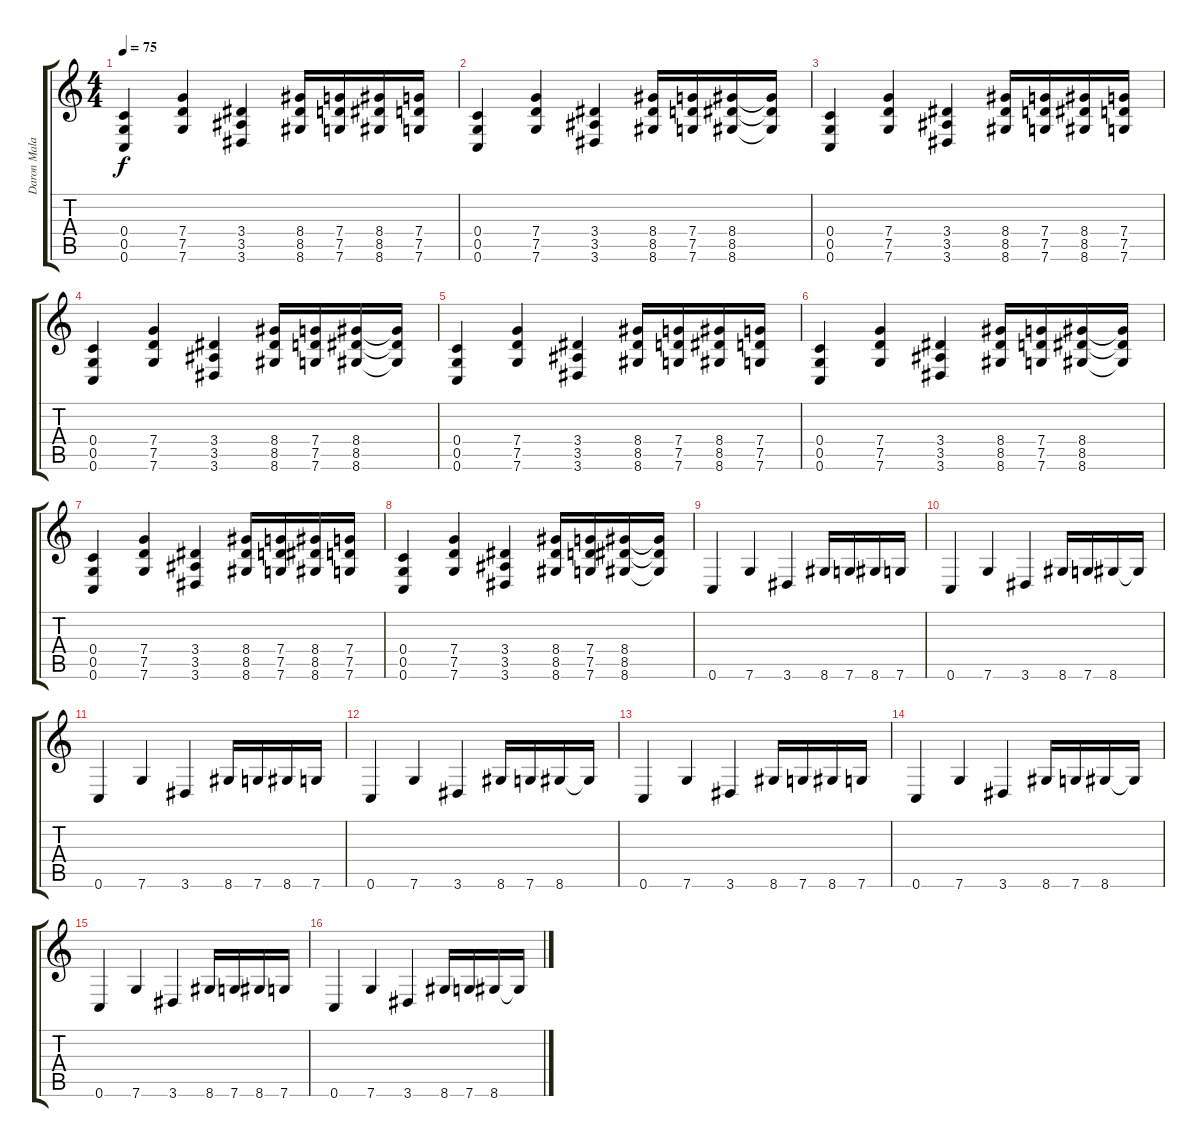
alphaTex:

\track ("Daron Malakian" "Daron Mala") {instrument electricguitarclean}
\staff {score tabs}
\tuning (D4 A3 F3 C3 G2 C2) {hide}
\ts (4 4)
\tempo 75
\clef g2
\ks c
(0.4 0.5 0.6).4{dy f instrument distortionguitar} (7.4 7.5 7.6).4 (3.4 3.5 3.6).4 (8.4 8.5 8.6).16 (7.4 7.5 7.6).16 (8.4 8.5 8.6).16 (7.4 7.5 7.6).16 |
(0.4 0.5 0.6).4 (7.4 7.5 7.6).4 (3.4 3.5 3.6).4 (8.4 8.5 8.6).16 (7.4 7.5 7.6).16 (8.4 8.5 8.6).16 (8.4{t} 8.5{t} 8.6{t}).16 |
(0.4 0.5 0.6).4 (7.4 7.5 7.6).4 (3.4 3.5 3.6).4 (8.4 8.5 8.6).16 (7.4 7.5 7.6).16 (8.4 8.5 8.6).16 (7.4 7.5 7.6).16 |
(0.4 0.5 0.6).4 (7.4 7.5 7.6).4 (3.4 3.5 3.6).4 (8.4 8.5 8.6).16 (7.4 7.5 7.6).16 (8.4 8.5 8.6).16 (8.4{t} 8.5{t} 8.6{t}).16 |
(0.4 0.5 0.6).4 (7.4 7.5 7.6).4 (3.4 3.5 3.6).4 (8.4 8.5 8.6).16 (7.4 7.5 7.6).16 (8.4 8.5 8.6).16 (7.4 7.5 7.6).16 |
(0.4 0.5 0.6).4 (7.4 7.5 7.6).4 (3.4 3.5 3.6).4 (8.4 8.5 8.6).16 (7.4 7.5 7.6).16 (8.4 8.5 8.6).16 (8.4{t} 8.5{t} 8.6{t}).16 |
(0.4 0.5 0.6).4 (7.4 7.5 7.6).4 (3.4 3.5 3.6).4 (8.4 8.5 8.6).16 (7.4 7.5 7.6).16 (8.4 8.5 8.6).16 (7.4 7.5 7.6).16 |
(0.4 0.5 0.6).4 (7.4 7.5 7.6).4 (3.4 3.5 3.6).4 (8.4 8.5 8.6).16 (7.4 7.5 7.6).16 (8.4 8.5 8.6).16 (8.4{t} 8.5{t} 8.6{t}).16 |
0.6.4 7.6.4 3.6.4 8.6.16 7.6.16 8.6.16 7.6.16 |
0.6.4 7.6.4 3.6.4 8.6.16 7.6.16 8.6.16 8.6{t}.16 |
0.6.4 7.6.4 3.6.4 8.6.16 7.6.16 8.6.16 7.6.16 |
0.6.4 7.6.4 3.6.4 8.6.16 7.6.16 8.6.16 8.6{t}.16 |
0.6.4 7.6.4 3.6.4 8.6.16 7.6.16 8.6.16 7.6.16 |
0.6.4 7.6.4 3.6.4 8.6.16 7.6.16 8.6.16 8.6{t}.16 |
0.6.4 7.6.4 3.6.4 8.6.16 7.6.16 8.6.16 7.6.16 |
0.6.4 7.6.4 3.6.4 8.6.16 7.6.16 8.6.16 8.6{t}.16
